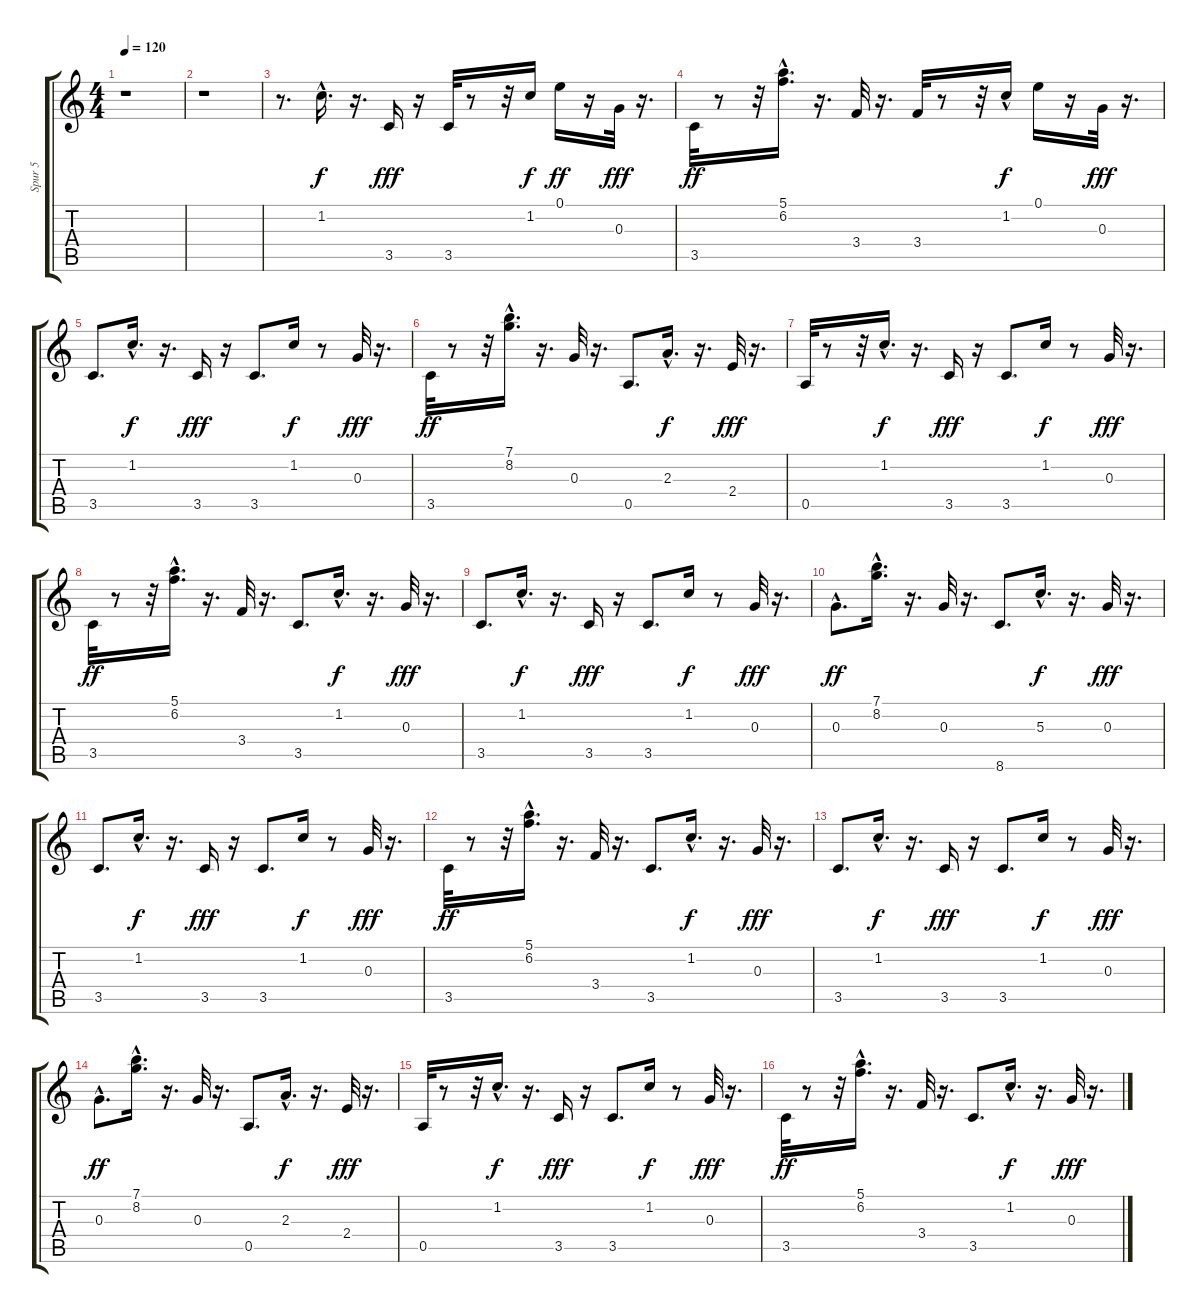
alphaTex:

\track ("Spur 5" "Spur 5") {instrument acousticguitarsteel}
\staff {score tabs}
\tuning (E4 B3 G3 D3 A2 E2) {hide}
\ts (4 4)
\tempo 120
\clef g2
\ks c
r.1{dy fff} |
r.1 |
r.8{d} 1.2{hac}.16{d dy f} r.16{d} 3.5.16{dy fff} r.16 3.5.32 r.8 r.32 1.2.16{dy f} 0.1.16{dy ff} r.16 0.3.32{dy fff} r.16{d} |
3.5.32{dy ff} r.8 r.32 (5.1 6.2{hac}).16{d} r.16{d} 3.4.32 r.16{d} 3.4.32 r.8 r.32 1.2{hac}.16{dy f} 0.1.16 r.16 0.3.32{dy fff} r.16{d} |
3.5.8{d} 1.2{hac}.16{d dy f} r.16{d} 3.5.16{dy fff} r.16 3.5.8{d} 1.2.16{dy f} r.8 0.3.32{dy fff} r.16{d} |
3.5.32{dy ff} r.8 r.32 (7.1 8.2{hac}).16{d} r.16{d} 0.3.32 r.16{d} 0.5.8{d} 2.3{hac}.16{d dy f} r.16{d} 2.4.32{dy fff} r.16{d} |
0.5.32 r.8 r.32 1.2{hac}.16{d dy f} r.16{d} 3.5.16{dy fff} r.16 3.5.8{d} 1.2.16{dy f} r.8 0.3.32{dy fff} r.16{d} |
3.5.32{dy ff} r.8 r.32 (5.1 6.2{hac}).16{d} r.16{d} 3.4.32 r.16{d} 3.5.8{d} 1.2{hac}.16{d dy f} r.16{d} 0.3.32{dy fff} r.16{d} |
3.5.8{d} 1.2{hac}.16{d dy f} r.16{d} 3.5.16{dy fff} r.16 3.5.8{d} 1.2.16{dy f} r.8 0.3.32{dy fff} r.16{d} |
0.3{hac}.8{d dy ff} (7.1 8.2{hac}).16{d} r.16{d} 0.3.32 r.16{d} 8.6.8{d} 5.3{hac}.16{d dy f} r.16{d} 0.3.32{dy fff} r.16{d} |
3.5.8{d} 1.2{hac}.16{d dy f} r.16{d} 3.5.16{dy fff} r.16 3.5.8{d} 1.2.16{dy f} r.8 0.3.32{dy fff} r.16{d} |
3.5.32{dy ff} r.8 r.32 (5.1 6.2{hac}).16{d} r.16{d} 3.4.32 r.16{d} 3.5.8{d} 1.2{hac}.16{d dy f} r.16{d} 0.3.32{dy fff} r.16{d} |
3.5.8{d} 1.2{hac}.16{d dy f} r.16{d} 3.5.16{dy fff} r.16 3.5.8{d} 1.2.16{dy f} r.8 0.3.32{dy fff} r.16{d} |
0.3{hac}.8{d dy ff} (7.1 8.2{hac}).16{d} r.16{d} 0.3.32 r.16{d} 0.5.8{d} 2.3{hac}.16{d dy f} r.16{d} 2.4.32{dy fff} r.16{d} |
0.5.32 r.8 r.32 1.2{hac}.16{d dy f} r.16{d} 3.5.16{dy fff} r.16 3.5.8{d} 1.2.16{dy f} r.8 0.3.32{dy fff} r.16{d} |
3.5.32{dy ff} r.8 r.32 (5.1 6.2{hac}).16{d} r.16{d} 3.4.32 r.16{d} 3.5.8{d} 1.2{hac}.16{d dy f} r.16{d} 0.3.32{dy fff} r.16{d}
